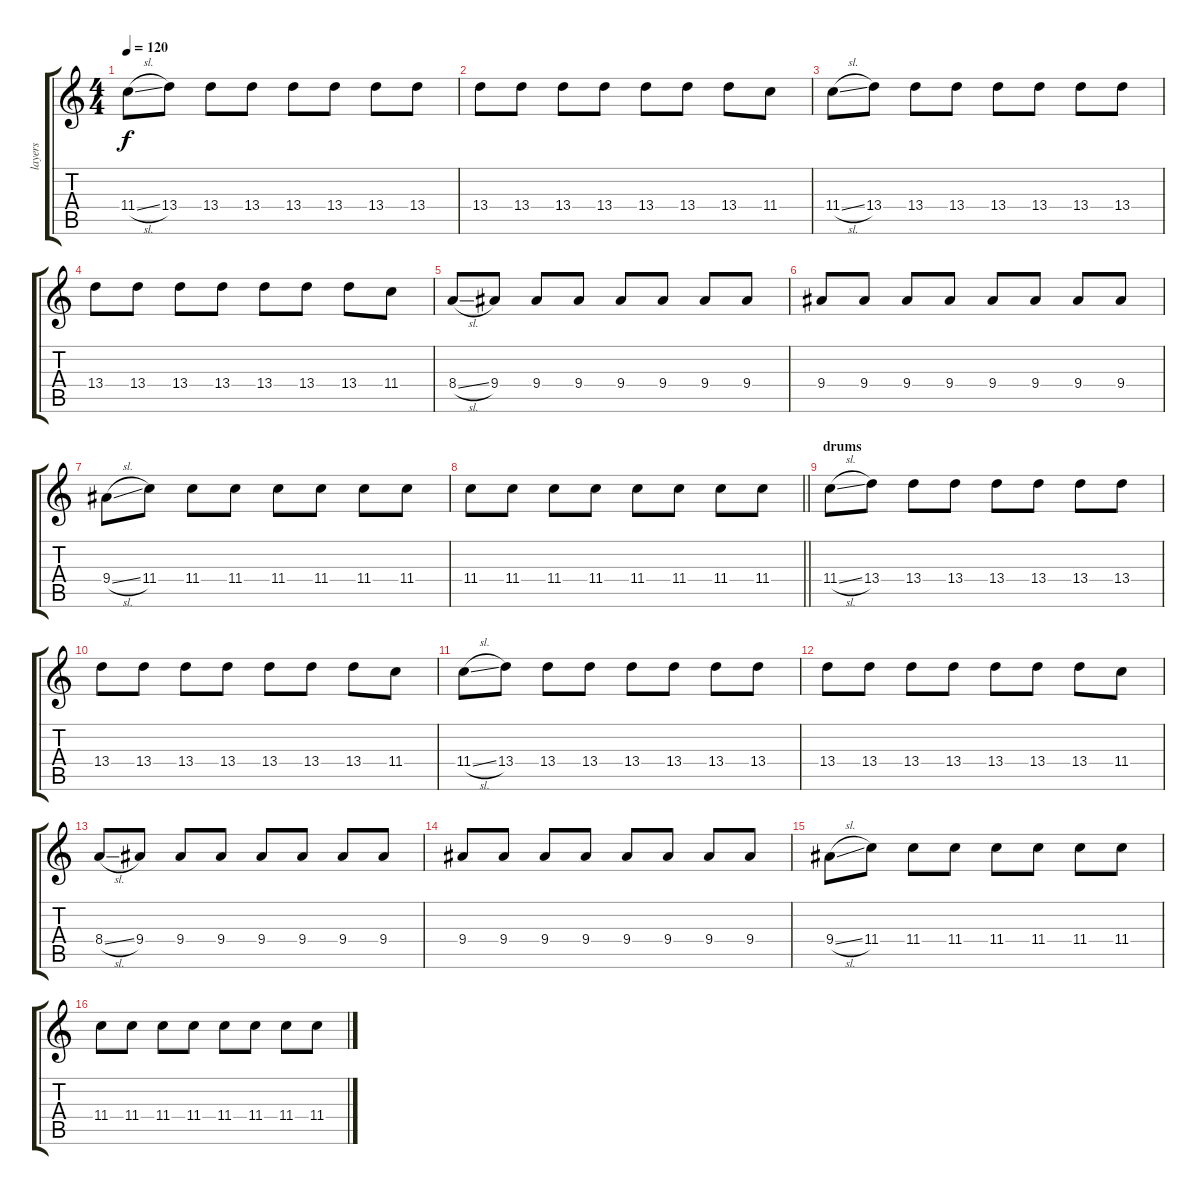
\track ("layers" "layers") {instrument electricguitarjazz}
\staff {score tabs}
\tuning (Eb4 Bb3 Gb3 Db3 Ab2 Db2) {hide}
\ts (4 4)
\tempo 120
\clef g2
\ks c
11.4{sl}.8{dy f} 13.4.8 13.4.8 13.4.8 13.4.8 13.4.8 13.4.8 13.4.8 |
13.4.8 13.4.8 13.4.8 13.4.8 13.4.8 13.4.8 13.4.8 11.4.8 |
11.4{sl}.8 13.4.8 13.4.8 13.4.8 13.4.8 13.4.8 13.4.8 13.4.8 |
13.4.8 13.4.8 13.4.8 13.4.8 13.4.8 13.4.8 13.4.8 11.4.8 |
8.4{sl}.8 9.4.8 9.4.8 9.4.8 9.4.8 9.4.8 9.4.8 9.4.8 |
9.4.8 9.4.8 9.4.8 9.4.8 9.4.8 9.4.8 9.4.8 9.4.8 |
9.4{sl}.8 11.4.8 11.4.8 11.4.8 11.4.8 11.4.8 11.4.8 11.4.8 |
\barLineRight lightlight
11.4.8 11.4.8 11.4.8 11.4.8 11.4.8 11.4.8 11.4.8 11.4.8 |
\section ("" "drums")
11.4{sl}.8 13.4.8 13.4.8 13.4.8 13.4.8 13.4.8 13.4.8 13.4.8 |
13.4.8 13.4.8 13.4.8 13.4.8 13.4.8 13.4.8 13.4.8 11.4.8 |
11.4{sl}.8 13.4.8 13.4.8 13.4.8 13.4.8 13.4.8 13.4.8 13.4.8 |
13.4.8 13.4.8 13.4.8 13.4.8 13.4.8 13.4.8 13.4.8 11.4.8 |
8.4{sl}.8 9.4.8 9.4.8 9.4.8 9.4.8 9.4.8 9.4.8 9.4.8 |
9.4.8 9.4.8 9.4.8 9.4.8 9.4.8 9.4.8 9.4.8 9.4.8 |
9.4{sl}.8 11.4.8 11.4.8 11.4.8 11.4.8 11.4.8 11.4.8 11.4.8 |
11.4.8 11.4.8 11.4.8 11.4.8 11.4.8 11.4.8 11.4.8 11.4.8
